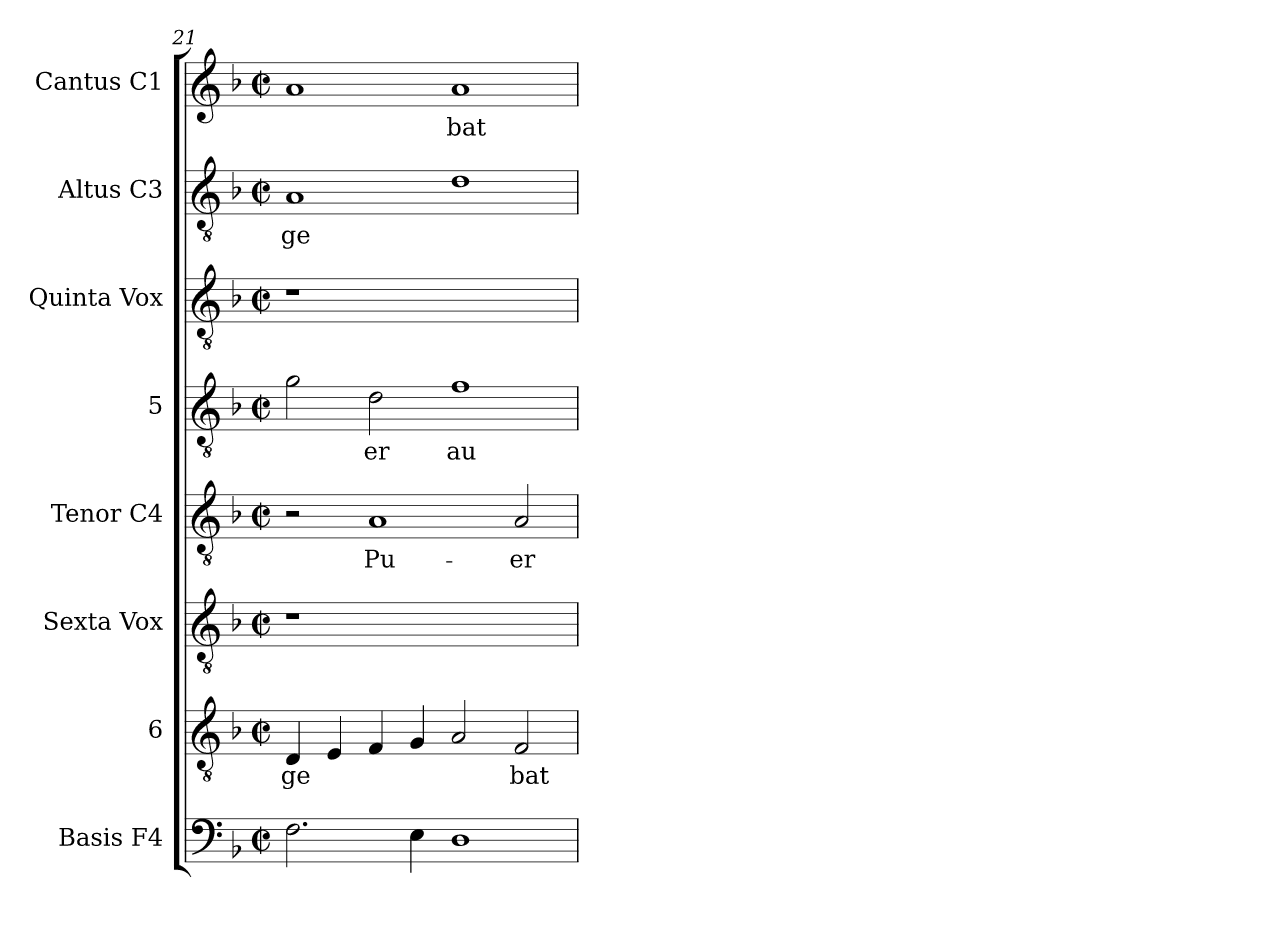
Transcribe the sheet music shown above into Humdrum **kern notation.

**kern	**text	**kern	**text	**kern	**kern	**text	**kern	**text	**kern	**kern	**text	**kern	**text
*part8	*part8	*part7	*part7	*part6	*part5	*part5	*part4	*part4	*part3	*part2	*part2	*part1	*part1
*staff8	*staff8	*staff7	*staff7	*staff6	*staff5	*staff5	*staff4	*staff4	*staff3	*staff2	*staff2	*staff1	*staff1
*I"Basis  F4	*	*I"6	*	*I"Sexta  Vox	*I"Tenor  C4	*	*I"5	*	*I"Quinta  Vox	*I"Altus  C3	*	*I"Cantus  C1	*
*I'B	*	*	*	*	*I'T	*	*	*	*	*I'A	*	*I'C	*
!!LO:LB:g=z
*clefF4	*	*clefGv2	*	*clefGv2	*clefGv2	*	*clefGv2	*	*clefGv2	*clefGv2	*	*clefG2	*
*k[b-]	*	*k[b-]	*	*k[b-]	*k[b-]	*	*k[b-]	*	*k[b-]	*k[b-]	*	*k[b-]	*
*F:	*	*F:	*	*F:	*F:	*	*F:	*	*F:	*F:	*	*F:	*
*M2/2	*	*M2/2	*	*M2/2	*M2/2	*	*M2/2	*	*M2/2	*M2/2	*	*M2/2	*
*met(c|)	*	*met(c|)	*	*met(c|)	*met(c|)	*	*met(c|)	*	*met(c|)	*met(c|)	*	*met(c|)	*
=21	=21	=21	=21	=21	=21	=21	=21	=21	=21	=21	=21	=21	=21
!	!LO:LY:b:cj	!	!LO:LY:b:cj	!	!	!	!	!LO:LY:b:cj	!	!	!LO:LY:b:cj	!	!LO:LY:b:cj
2.F\	--	4D/	-ge-	1r	2r	.	2g\	--	1r	1A	-ge-	1a	--
!	!	!	!LO:LY:b:cj	!	!	!	!	!	!	!	!	!	!
.	.	4E/	--	.	.	.	.	.	.	.	.	.	.
!	!	!	!LO:LY:b:cj	!	!	!LO:LY:b:cj	!	!LO:LY:b:cj	!	!	!	!	!
.	.	4F/	--	.	1A	-Pu-	2d\	-er	.	.	.	.	.
!	!LO:LY:b:cj	!	!LO:LY:b:cj	!	!	!	!	!	!	!	!	!	!
4E\	--	4G/	--	.	.	.	.	.	.	.	.	.	.
!	!LO:LY:b:cj	!	!LO:LY:b:cj	!	!	!	!	!LO:LY:b:cj	!	!	!LO:LY:b:cj	!	!LO:LY:b:cj
1D	--	2A/	--	1ryy	.	.	1f	au-	1ryy	1d	--	1a	-bat
!	!	!	!LO:LY:b:cj	!	!	!LO:LY:b:cj	!	!	!	!	!	!	!
.	.	2F/	-bat	.	2A/	-er	.	.	.	.	.	.	.
=	=	=	=	=	=	=	=	=	=	=	=	=	=
*-	*-	*-	*-	*-	*-	*-	*-	*-	*-	*-	*-	*-	*-
